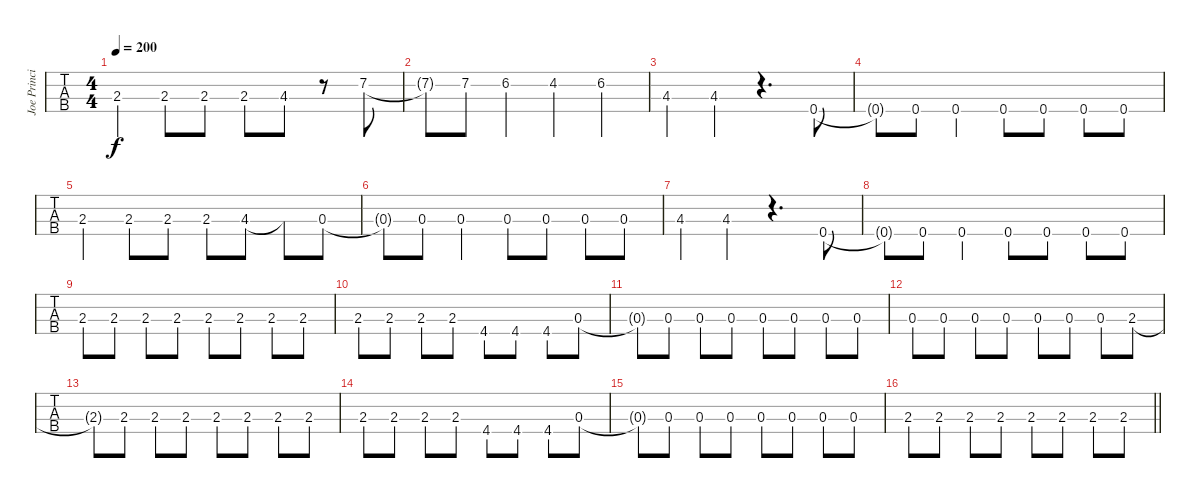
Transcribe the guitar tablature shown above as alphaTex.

\track ("Joe Principe - Bass" "Joe Princi") {instrument electricbassfinger}
\staff {tabs}
\tuning (Gb2 Db2 Ab1 Eb1) {hide}
\ts (4 4)
\tempo 200
\clef f4
\ks ebminor
2.3.4{dy f} 2.3.8 2.3.8 2.3.8 4.3.8 r.8 7.2.8 |
7.2{t}.8 7.2.8 6.2.4 4.2.4 6.2.4 |
4.3.4 4.3.4 r.4{d} 0.4.8 |
0.4{t}.8 0.4.8 0.4.4 0.4.8 0.4.8 0.4.8 0.4.8 |
2.3.4 2.3.8 2.3.8 2.3.8 4.3.8 4.3{t}.8 0.3.8 |
0.3{t}.8 0.3.8 0.3.4 0.3.8 0.3.8 0.3.8 0.3.8 |
4.3.4 4.3.4 r.4{d} 0.4.8 |
0.4{t}.8 0.4.8 0.4.4 0.4.8 0.4.8 0.4.8 0.4.8 |
2.3.8 2.3.8 2.3.8 2.3.8 2.3.8 2.3.8 2.3.8 2.3.8 |
2.3.8 2.3.8 2.3.8 2.3.8 4.4.8 4.4.8 4.4.8 0.3.8 |
0.3{t}.8 0.3.8 0.3.8 0.3.8 0.3.8 0.3.8 0.3.8 0.3.8 |
0.3.8 0.3.8 0.3.8 0.3.8 0.3.8 0.3.8 0.3.8 2.3.8 |
2.3{t}.8 2.3.8 2.3.8 2.3.8 2.3.8 2.3.8 2.3.8 2.3.8 |
2.3.8 2.3.8 2.3.8 2.3.8 4.4.8 4.4.8 4.4.8 0.3.8 |
0.3{t}.8 0.3.8 0.3.8 0.3.8 0.3.8 0.3.8 0.3.8 0.3.8 |
\barLineRight lightlight
2.3.8 2.3.8 2.3.8 2.3.8 2.3.8 2.3.8 2.3.8 2.3.8
